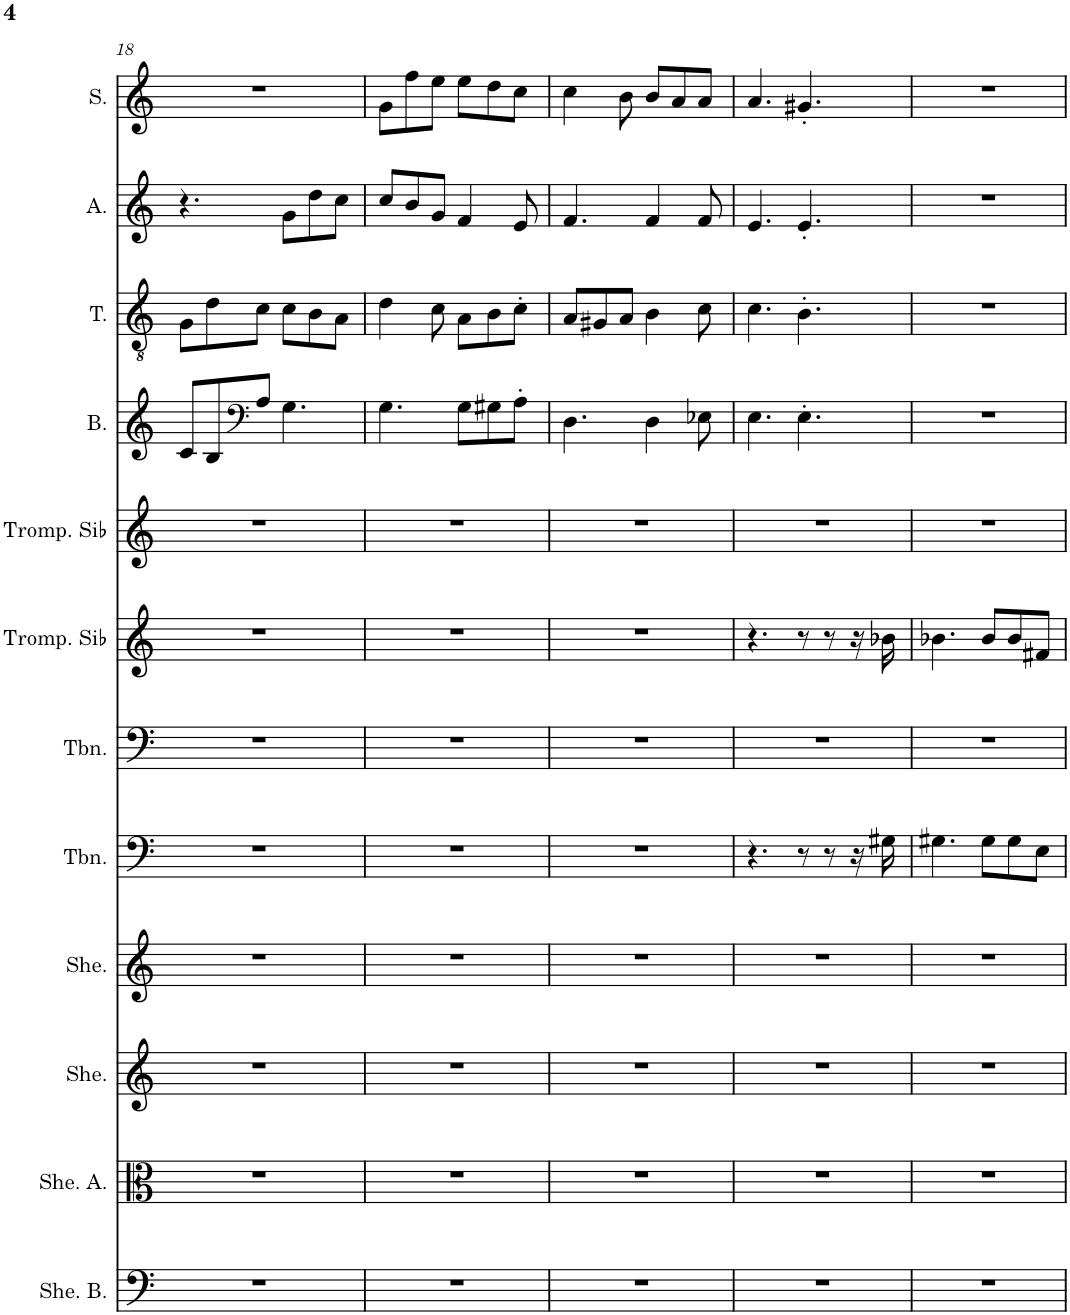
**kern	**kern	**kern	**kern	**kern	**kern	**kern	**kern	**kern	**kern	**kern	**kern
*part12	*part11	*part10	*part9	*part8	*part7	*part6	*part5	*part4	*part3	*part2	*part1
*staff12	*staff11	*staff10	*staff9	*staff8	*staff7	*staff6	*staff5	*staff4	*staff3	*staff2	*staff1
*I"Sheng Basse, Harmoniu	*I"Sheng Alto, Harmoniu	*I"Sheng, Harmoniu	*I"Sheng, Reed-Org	*I"Trombone, Solo Bas	*I"Trombone, Solo Ten	*I"Trompette en Sib, Solo Alt	*I"Trompette en Sib, Solo Sop	*I"Basse	*I"Ténor	*I"Alto	*I"Soprano
*I'She. B.	*I'She. A.	*I'She.	*I'She.	*I'Tbn.	*I'Tbn.	*I'Tromp. Sib	*I'Tromp. Sib	*I'B.	*I'T.	*I'A.	*I'S.
!!LO:PB:g=z
*clefF4	*clefC3	*clefG2	*clefG2	*clefF4	*clefF4	*clefG2	*clefG2	*clefG2	*clefGv2	*clefG2	*clefG2
*	*	*	*	*	*	*Trd1c2	*Trd1c2	*	*	*	*
*k[]	*k[]	*k[]	*k[]	*k[]	*k[]	*k[]	*k[]	*k[]	*k[]	*k[]	*k[]
*M6/8	*M6/8	*M6/8	*M6/8	*M6/8	*M6/8	*M6/8	*M6/8	*M6/8	*M6/8	*M6/8	*M6/8
=18	=18	=18	=18	=18	=18	=18	=18	=18	=18	=18	=18
2.r	2.r	2.r	2.r	2.r	2.r	2.r	2.r	8c/L	8G\L	4.r	2.r
.	.	.	.	.	.	.	.	8B/	8d\	.	.
*	*	*	*	*	*	*	*	*clefF4	*	*	*
.	.	.	.	.	.	.	.	8A/J	8c\J	.	.
.	.	.	.	.	.	.	.	4.G\	8c\L	8g\L	.
.	.	.	.	.	.	.	.	.	8B\	8dd\	.
.	.	.	.	.	.	.	.	.	8A\J	8cc\J	.
=19	=19	=19	=19	=19	=19	=19	=19	=19	=19	=19	=19
2.r	2.r	2.r	2.r	2.r	2.r	2.r	2.r	4.G\	4d\	8cc/L	8g\L
.	.	.	.	.	.	.	.	.	.	8b/	8ff\
.	.	.	.	.	.	.	.	.	8c\	8g/J	8ee\J
.	.	.	.	.	.	.	.	8G\L	8A\L	4f/	8ee\L
.	.	.	.	.	.	.	.	8G#X\	8B\	.	8dd\
.	.	.	.	.	.	.	.	8A'\J	8c'\J	8e/	8cc\J
=20	=20	=20	=20	=20	=20	=20	=20	=20	=20	=20	=20
2.r	2.r	2.r	2.r	2.r	2.r	2.r	2.r	4.D\	8A/L	4.f/	4cc\
.	.	.	.	.	.	.	.	.	8G#X/	.	.
.	.	.	.	.	.	.	.	.	8A/J	.	8b\
.	.	.	.	.	.	.	.	4D\	4B\	4f/	8b/L
.	.	.	.	.	.	.	.	.	.	.	8a/
.	.	.	.	.	.	.	.	8E-X\	8c\	8f/	8a/J
=21	=21	=21	=21	=21	=21	=21	=21	=21	=21	=21	=21
2.r	2.r	2.r	2.r	4.r	2.r	4.r	2.r	4.E\	4.c\	4.e/	4.a/
.	.	.	.	8r	.	8r	.	4.E'\	4.B'\	4.e'/	4.g#X'/
.	.	.	.	8r	.	8r	.	.	.	.	.
.	.	.	.	16r	.	16r	.	.	.	.	.
.	.	.	.	16G#X\	.	16b-X\	.	.	.	.	.
=22	=22	=22	=22	=22	=22	=22	=22	=22	=22	=22	=22
2.r	2.r	2.r	2.r	4.G#X\	2.r	4.b-X\	2.r	2.r	2.r	2.r	2.r
.	.	.	.	8G#\L	.	8b-/L	.	.	.	.	.
.	.	.	.	8G#\	.	8b-/	.	.	.	.	.
.	.	.	.	8E\J	.	8f#X/J	.	.	.	.	.
=	=	=	=	=	=	=	=	=	=	=	=
*-	*-	*-	*-	*-	*-	*-	*-	*-	*-	*-	*-
